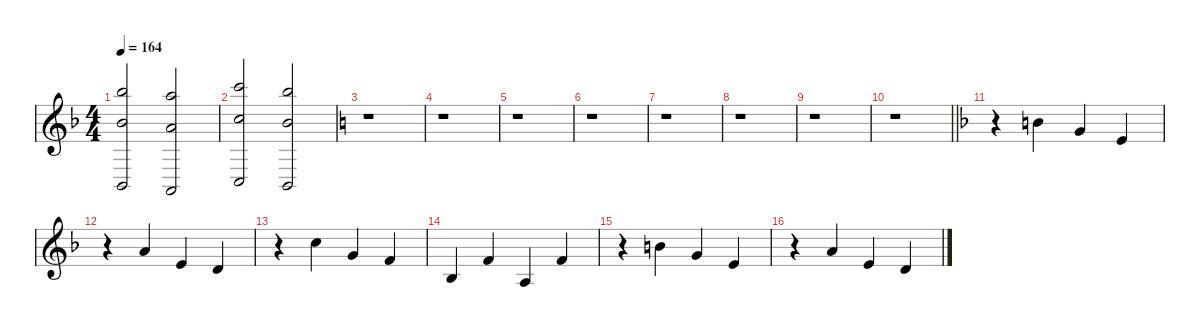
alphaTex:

\defaultSystemsLayout 4
\hideDynamics
\bracketExtendMode nobrackets
\singleTrackTrackNamePolicy hidden
\multiTrackTrackNamePolicy hidden
\otherSystemsTrackNameOrientation horizontal
\track ("Keyboards 2" "vln.") {defaultSystemsLayout 4 instrument stringensemble1}
\staff {score}
\tuning (E4 B3 G3 D3 A2 E2 A1)
\ts (4 4)
\tempo 164
\clef g2
\ks f
(18.1{acc b} 15.3{acc b} 6.6{acc b}).2{dy f beam Up} (17.1{acc forcenatural} 14.3{acc forcenatural} 5.6{acc forcenatural}).2{beam Up} |
(20.1{acc forcenatural} 13.2{acc forcenatural} 3.5{acc forcenatural}).2{beam Up} (18.1{acc b} 15.3{acc b} 6.6{acc b}).2{beam Up} |
\ks c
r.1{beam Down} |
r.1{beam Down} |
r.1{beam Down} |
r.1{beam Down} |
r.1{beam Down} |
r.1{beam Down} |
r.1{beam Down} |
\barLineRight lightlight
r.1{beam Down} |
\ks f
r.4{instrument fx4atmosphere beam Down} 16.3{acc forcenatural}.4{beam Down} 12.3{acc forcenatural}.4{beam Up} 14.4{acc forcenatural}.4{beam Up} |
r.4{beam Down} 14.3{acc forcenatural}.4{beam Up} 14.4{acc forcenatural}.4{beam Up} 12.4{acc forcenatural}.4{beam Up} |
r.4{beam Down} 13.2{acc forcenatural}.4{beam Down} 12.3{acc forcenatural}.4{beam Up} 15.4{acc forcenatural}.4{beam Up} |
13.5{acc b}.4{beam Up} 15.4{acc forcenatural}.4{beam Up} 12.5{acc forcenatural}.4{beam Up} 15.4{acc forcenatural}.4{beam Up} |
r.4{beam Down} 16.3{acc forcenatural}.4{beam Down} 12.3{acc forcenatural}.4{beam Up} 14.4{acc forcenatural}.4{beam Up} |
r.4{beam Down} 14.3{acc forcenatural}.4{beam Up} 14.4{acc forcenatural}.4{beam Up} 12.4{acc forcenatural}.4{beam Up}
